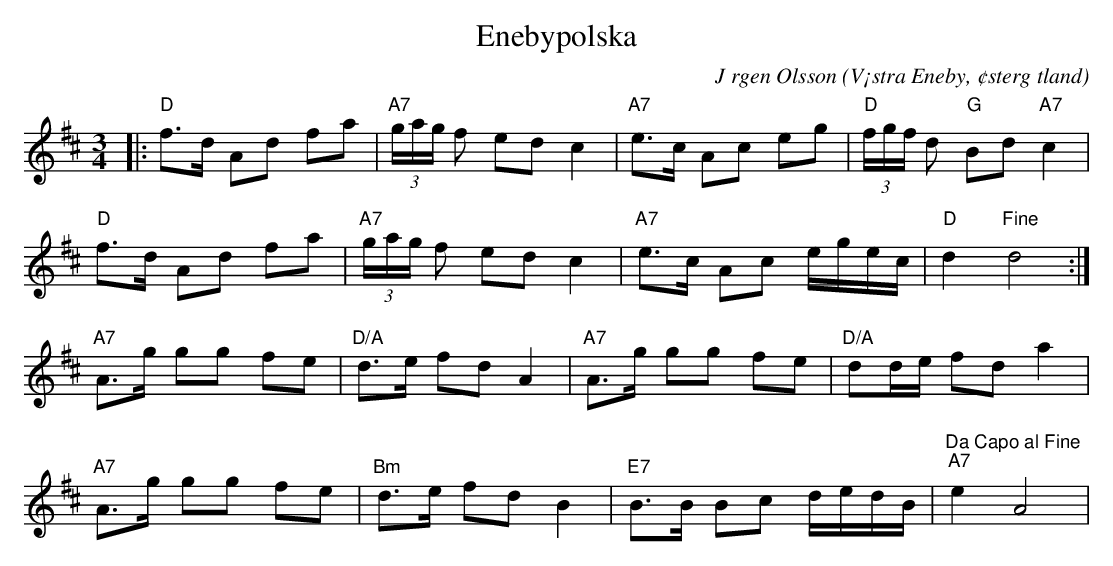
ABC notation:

X:1
T:Enebypolska
C:J rgen Olsson
O:V¡stra Eneby, ¢sterg tland
M:3/4
L:1/8
K:D
|:"D"f>d Ad fa|"A7"(3g/a/g/ f ed c2|"A7"e>c Ac eg|"D"(3f/g/f/ d "G"Bd "A7"c2|
"D"f>d Ad fa|"A7"(3g/a/g/ f ed c2|"A7"e>c Ac e/g/e/c/|"D"d2 "Fine"d4:|
"A7"A>g gg fe|"D/A"d>e fd A2|"A7"A>g gg fe|"D/A" dd/e/ fd a2|
"A7"A>g gg fe|"Bm"d>e fd B2|"E7"B>B Bc d/e/d/B/|"Da Capo al Fine""A7" e2 A4|
